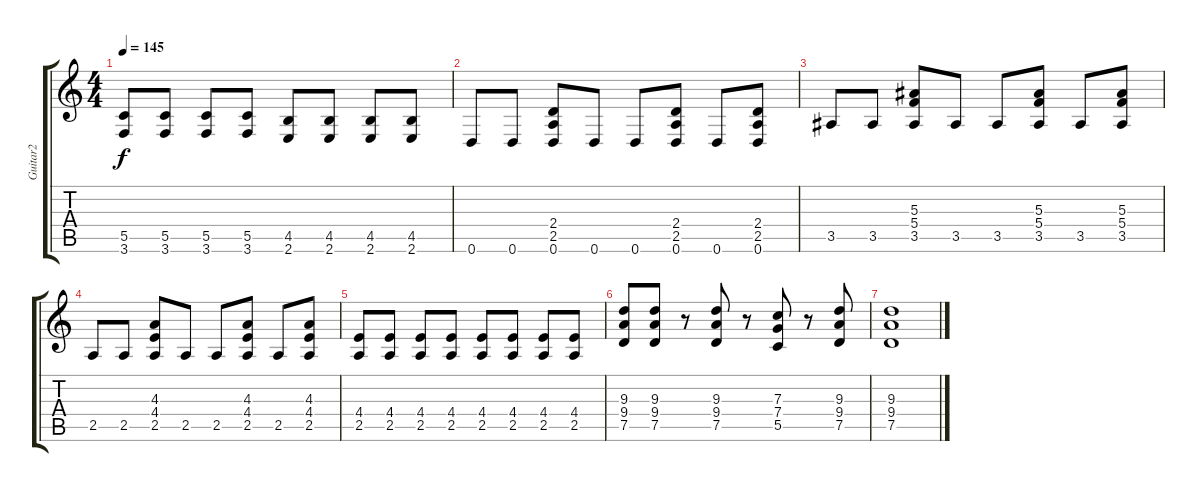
\track ("Guitar2" "Guitar2") {instrument distortionguitar}
\staff {score tabs}
\tuning (D4 A3 F3 C3 G2 D2) {hide}
\ts (4 4)
\tempo 145
\clef g2
\ks c
(5.5 3.6).8{dy f} (5.5 3.6).8 (5.5 3.6).8 (5.5 3.6).8 (4.5 2.6).8 (4.5 2.6).8 (4.5 2.6).8 (4.5 2.6).8 |
0.6.8 0.6.8 (2.4 2.5 0.6).8 0.6.8 0.6.8 (2.4 2.5 0.6).8 0.6.8 (2.4 2.5 0.6).8 |
3.5.8 3.5.8 (5.3 5.4 3.5).8 3.5.8 3.5.8 (5.3 5.4 3.5).8 3.5.8 (5.3 5.4 3.5).8 |
2.5.8 2.5.8 (4.3 4.4 2.5).8 2.5.8 2.5.8 (4.3 4.4 2.5).8 2.5.8 (4.3 4.4 2.5).8 |
(4.4 2.5).8 (4.4 2.5).8 (4.4 2.5).8 (4.4 2.5).8 (4.4 2.5).8 (4.4 2.5).8 (4.4 2.5).8 (4.4 2.5).8 |
(9.3 9.4 7.5).8 (9.3 9.4 7.5).8 r.8 (9.3 9.4 7.5).8 r.8 (7.3 7.4 5.5).8 r.8 (9.3 9.4 7.5).8 |
(9.3 9.4 7.5).1
